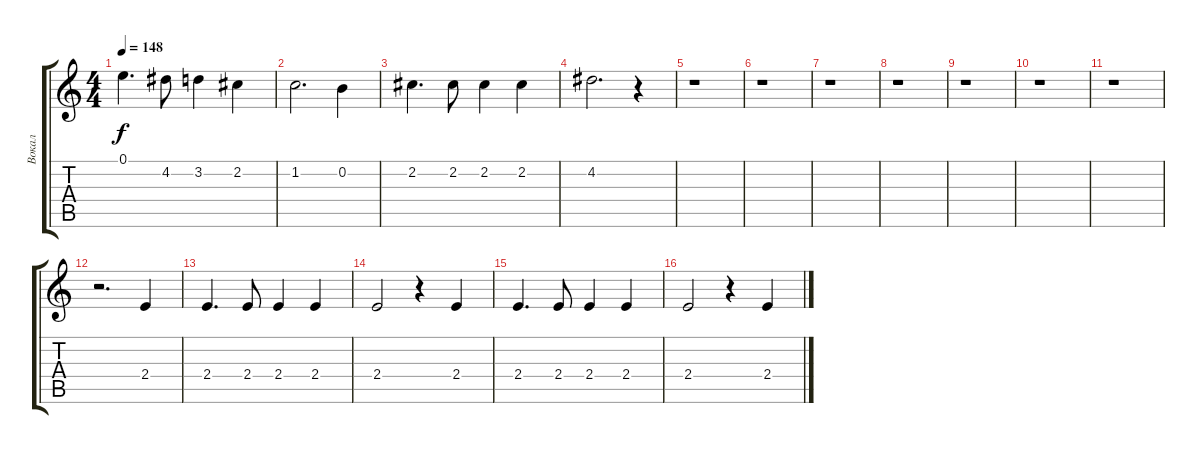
\track ("Вокал" "Вокал") {instrument contrabass}
\staff {score tabs}
\tuning (E4 B3 G3 D3 A2 E2) {hide}
\ts (4 4)
\tempo 148
\clef g2
\ks c
0.1.4{d dy f} 4.2.8 3.2.4 2.2.4 |
1.2.2{d} 0.2.4 |
2.2.4{d} 2.2.8 2.2.4 2.2.4 |
4.2.2{d} r.4 |
r.1 |
r.1 |
r.1 |
r.1 |
r.1 |
r.1 |
r.1 |
r.2{d} 2.4.4 |
2.4.4{d} 2.4.8 2.4.4 2.4.4 |
2.4.2 r.4 2.4.4 |
2.4.4{d} 2.4.8 2.4.4 2.4.4 |
2.4.2 r.4 2.4.4
